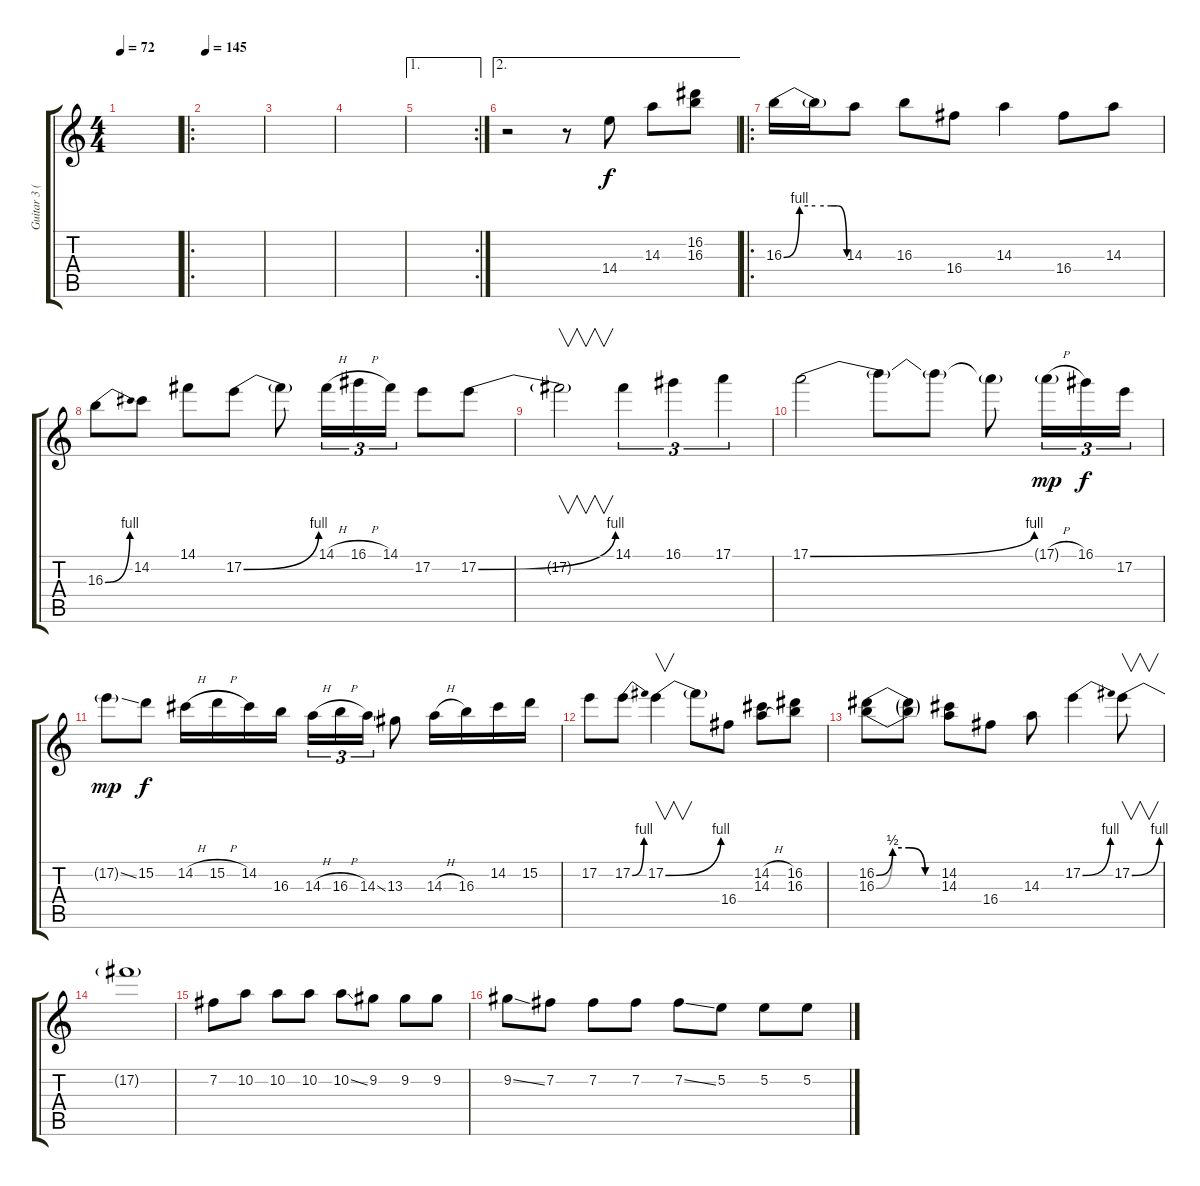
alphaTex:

\track ("Guitar 3 (Solo)" "Guitar 3 (") {instrument distortionguitar}
\staff {score tabs}
\tuning (E4 B3 G3 D3 A2 E2) {hide}
\ts (4 4)
\tempo 72
\clef g2
\ks c
|
\ro
\tempo 145
|
|
|
\ae 1
\rc 2
|
\ae 2
r.2 r.8 14.4.8 14.3.8 (16.2 16.3).8 |
\ro
16.3{be (custom 0 0 15 4 30 4 45 4 51 4 60 0)}.16 16.3{t}.16 14.3.8 16.3.8 16.4.8 14.3.4 16.4.8 14.3.8 |
16.3{be (bend 0 0 60 4)}.8 14.2.8 14.1.8 17.2{be (bend 0 0 60 4)}.8 17.2{t}.8 14.1{h}.16{tu (3 2)} 16.1{h}.16{tu (3 2)} 14.1.16{tu (3 2)} 17.2.8 17.2{be (bend 0 0 60 4)}.8 |
17.2{t}.2{v} 14.1.4{tu (3 2)} 16.1.4{tu (3 2)} 17.1.4{tu (3 2)} |
17.1{be (bend 0 0 60 4)}.2 17.1{t}.8 17.1{t}.8 17.1{t}.8 17.1{h g}.16{tu (3 2) dy mp} 16.1.16{tu (3 2) dy f} 17.2.16{tu (3 2)} |
17.2{ss g}.8{dy mp} 15.2.8{dy f} 14.2{h}.16 15.2{h}.16 14.2.16 16.3.16 14.3{h}.16{tu (3 2)} 16.3{h}.16{tu (3 2)} 14.3{ss}.16{tu (3 2)} 13.3.8 14.3{h}.16 16.3.16 14.2.16 15.2.16 |
17.2.8 17.2{be (bend 0 0 60 4)}.8 17.2{be (bend 0 0 60 4)}.4{v} 17.2{t}.8 16.4.8 (14.2{h} 14.3{h}).8 (16.2 16.3).8 |
(16.2{be (custom 0 0 15 2 30 2 45 0 60 0)} 16.3{be (custom 0 0 15 2 30 2 45 0 60 0)}).8 (16.2{t} 16.3{t}).8 (14.2 14.3).8 16.4.8 14.3.8 17.2{be (bend 0 0 60 4)}.4 17.2{be (bend 0 0 60 4)}.8{v} |
17.2{t}.1 |
7.2.8 10.2.8 10.2.8 10.2.8 10.2{ss}.8 9.2.8 9.2.8 9.2.8 |
9.2{ss}.8 7.2.8 7.2.8 7.2.8 7.2{ss}.8 5.2.8 5.2.8 5.2.8
